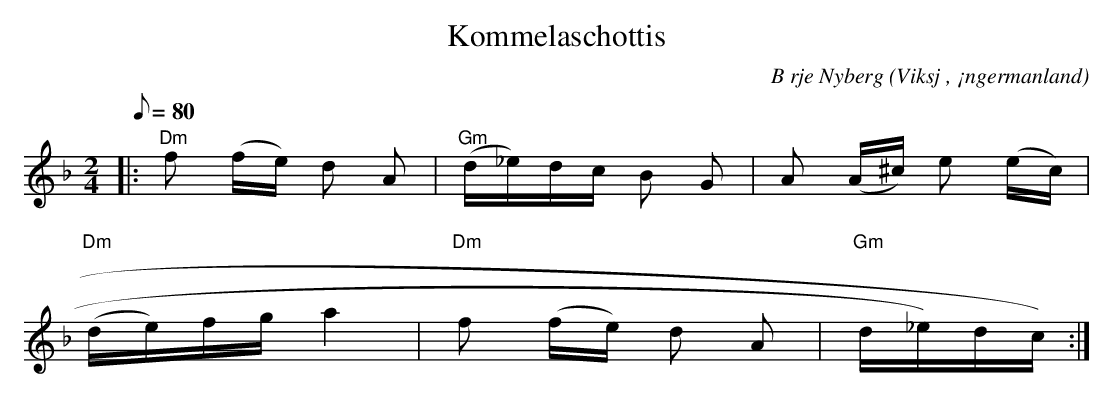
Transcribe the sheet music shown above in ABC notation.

X:1
T:Kommelaschottis
C:B rje Nyberg
O:Viksj , ¡ngermanland
M:2/4
L:1/8
Q:80
K:Dm
|: "Dm"f (f/2e/2) d A | "Gm"(d/2_e/2)d/2c/2 B G | A (A/2^c/2) e (e/2c/2) |
 "Dm"(d/2e/2)f/2g/2 a2 | "Dm"f (f/2e/2) d A | "Gm" /d/2_e/2)d/2c/2):|
